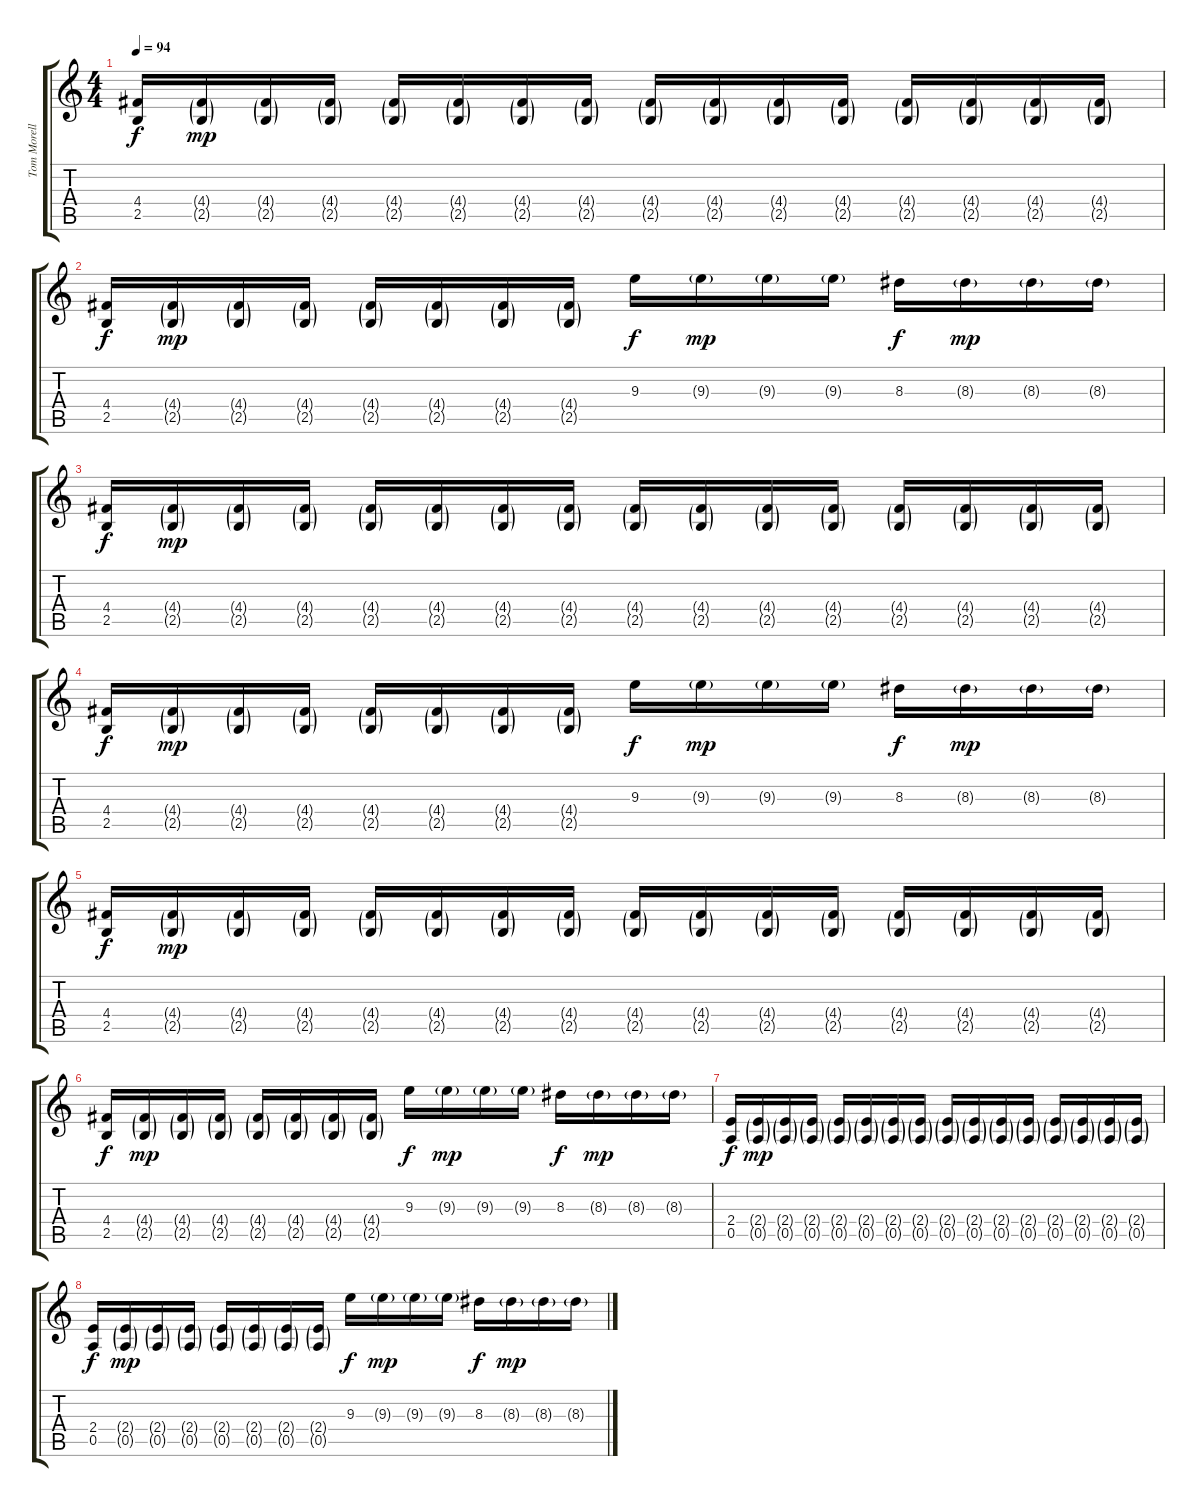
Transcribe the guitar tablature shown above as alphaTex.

\track ("Tom Morello (Guitar)" "Tom Morell") {instrument distortionguitar}
\staff {score tabs}
\tuning (E4 B3 G3 D3 A2 B1) {hide}
\ts (4 4)
\tempo 94
\clef g2
\ks c
(4.4 2.5).16{dy f} (4.4{g} 2.5{g}).16{dy mp} (4.4{g} 2.5{g}).16 (4.4{g} 2.5{g}).16 (4.4{g} 2.5{g}).16 (4.4{g} 2.5{g}).16 (4.4{g} 2.5{g}).16 (4.4{g} 2.5{g}).16 (4.4{g} 2.5{g}).16 (4.4{g} 2.5{g}).16 (4.4{g} 2.5{g}).16 (4.4{g} 2.5{g}).16 (4.4{g} 2.5{g}).16 (4.4{g} 2.5{g}).16 (4.4{g} 2.5{g}).16 (4.4{g} 2.5{g}).16 |
(4.4 2.5).16{dy f} (4.4{g} 2.5{g}).16{dy mp} (4.4{g} 2.5{g}).16 (4.4{g} 2.5{g}).16 (4.4{g} 2.5{g}).16 (4.4{g} 2.5{g}).16 (4.4{g} 2.5{g}).16 (4.4{g} 2.5{g}).16 9.3.16{dy f} 9.3{g}.16{dy mp} 9.3{g}.16 9.3{g}.16 8.3.16{dy f} 8.3{g}.16{dy mp} 8.3{g}.16 8.3{g}.16 |
(4.4 2.5).16{dy f} (4.4{g} 2.5{g}).16{dy mp} (4.4{g} 2.5{g}).16 (4.4{g} 2.5{g}).16 (4.4{g} 2.5{g}).16 (4.4{g} 2.5{g}).16 (4.4{g} 2.5{g}).16 (4.4{g} 2.5{g}).16 (4.4{g} 2.5{g}).16 (4.4{g} 2.5{g}).16 (4.4{g} 2.5{g}).16 (4.4{g} 2.5{g}).16 (4.4{g} 2.5{g}).16 (4.4{g} 2.5{g}).16 (4.4{g} 2.5{g}).16 (4.4{g} 2.5{g}).16 |
(4.4 2.5).16{dy f} (4.4{g} 2.5{g}).16{dy mp} (4.4{g} 2.5{g}).16 (4.4{g} 2.5{g}).16 (4.4{g} 2.5{g}).16 (4.4{g} 2.5{g}).16 (4.4{g} 2.5{g}).16 (4.4{g} 2.5{g}).16 9.3.16{dy f} 9.3{g}.16{dy mp} 9.3{g}.16 9.3{g}.16 8.3.16{dy f} 8.3{g}.16{dy mp} 8.3{g}.16 8.3{g}.16 |
(4.4 2.5).16{dy f} (4.4{g} 2.5{g}).16{dy mp} (4.4{g} 2.5{g}).16 (4.4{g} 2.5{g}).16 (4.4{g} 2.5{g}).16 (4.4{g} 2.5{g}).16 (4.4{g} 2.5{g}).16 (4.4{g} 2.5{g}).16 (4.4{g} 2.5{g}).16 (4.4{g} 2.5{g}).16 (4.4{g} 2.5{g}).16 (4.4{g} 2.5{g}).16 (4.4{g} 2.5{g}).16 (4.4{g} 2.5{g}).16 (4.4{g} 2.5{g}).16 (4.4{g} 2.5{g}).16 |
(4.4 2.5).16{dy f} (4.4{g} 2.5{g}).16{dy mp} (4.4{g} 2.5{g}).16 (4.4{g} 2.5{g}).16 (4.4{g} 2.5{g}).16 (4.4{g} 2.5{g}).16 (4.4{g} 2.5{g}).16 (4.4{g} 2.5{g}).16 9.3.16{dy f} 9.3{g}.16{dy mp} 9.3{g}.16 9.3{g}.16 8.3.16{dy f} 8.3{g}.16{dy mp} 8.3{g}.16 8.3{g}.16 |
(2.4 0.5).16{dy f} (2.4{g} 0.5{g}).16{dy mp} (2.4{g} 0.5{g}).16 (2.4{g} 0.5{g}).16 (2.4{g} 0.5{g}).16 (2.4{g} 0.5{g}).16 (2.4{g} 0.5{g}).16 (2.4{g} 0.5{g}).16 (2.4{g} 0.5{g}).16 (2.4{g} 0.5{g}).16 (2.4{g} 0.5{g}).16 (2.4{g} 0.5{g}).16 (2.4{g} 0.5{g}).16 (2.4{g} 0.5{g}).16 (2.4{g} 0.5{g}).16 (2.4{g} 0.5{g}).16 |
(2.4 0.5).16{dy f} (2.4{g} 0.5{g}).16{dy mp} (2.4{g} 0.5{g}).16 (2.4{g} 0.5{g}).16 (2.4{g} 0.5{g}).16 (2.4{g} 0.5{g}).16 (2.4{g} 0.5{g}).16 (2.4{g} 0.5{g}).16 9.3.16{dy f} 9.3{g}.16{dy mp} 9.3{g}.16 9.3{g}.16 8.3.16{dy f} 8.3{g}.16{dy mp} 8.3{g}.16 8.3{g}.16
